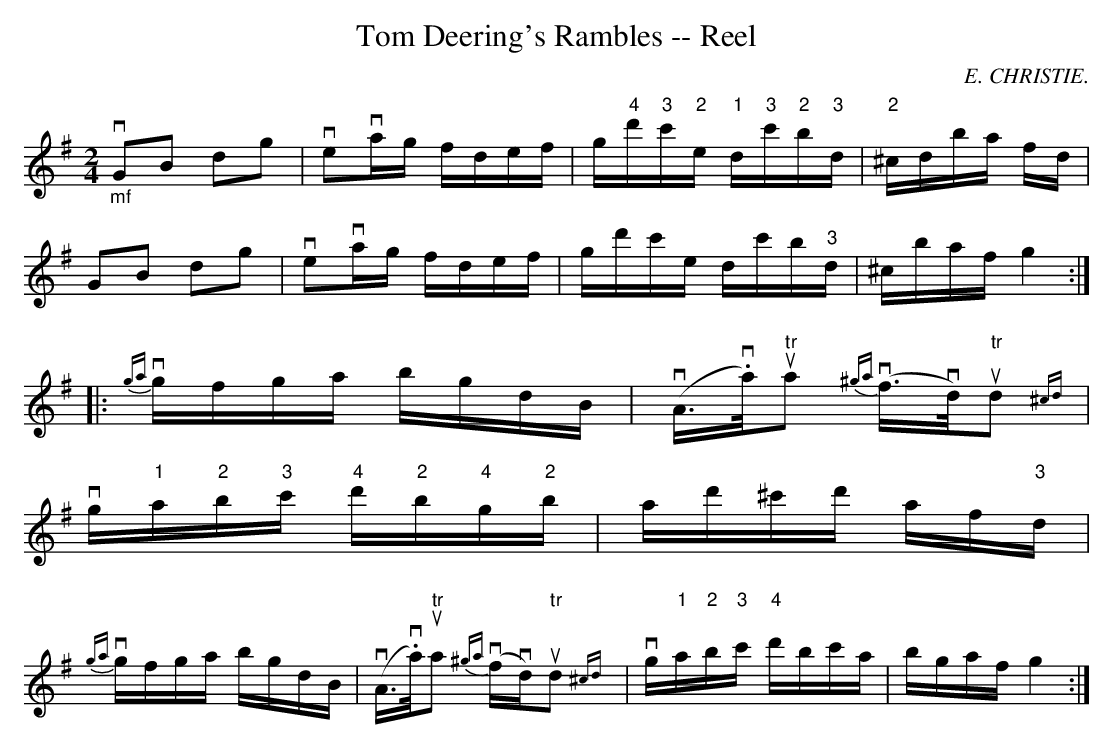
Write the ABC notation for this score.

X:1
T:Tom Deering's Rambles -- Reel
M:2/4
L:1/16
C:E. CHRISTIE.
K:G
"_mf"vG2B2 d2g2 | ve2vag fdef | \
g"4"d'"3"c'"2"e "1"d"3"c'"2"b"3"d | "2"^cdba fdÊ |
G2B2 d2g2 | ve2vag fdef | gd'c'e dc'b"3"d | ^cbaf g4 :|
|:{ga}vgfga bgdB | v(A>v.a)u"tr"a2 {^ga}v(f>vd)u"tr"d2{^cd} |
vg"1"a"2"b"3"c' "4"d'"2"b"4"g"2"b | ad'^c'd' Àaf"3"d |
{ga}vgfga bgdB | v(A>v.a)u"tr"a2 {^ga}v(fvd)u"tr"d2 {^cd}| \
vg"1"a"2"b"3"c' "4"d'bc'a | bgaf g4 :|
